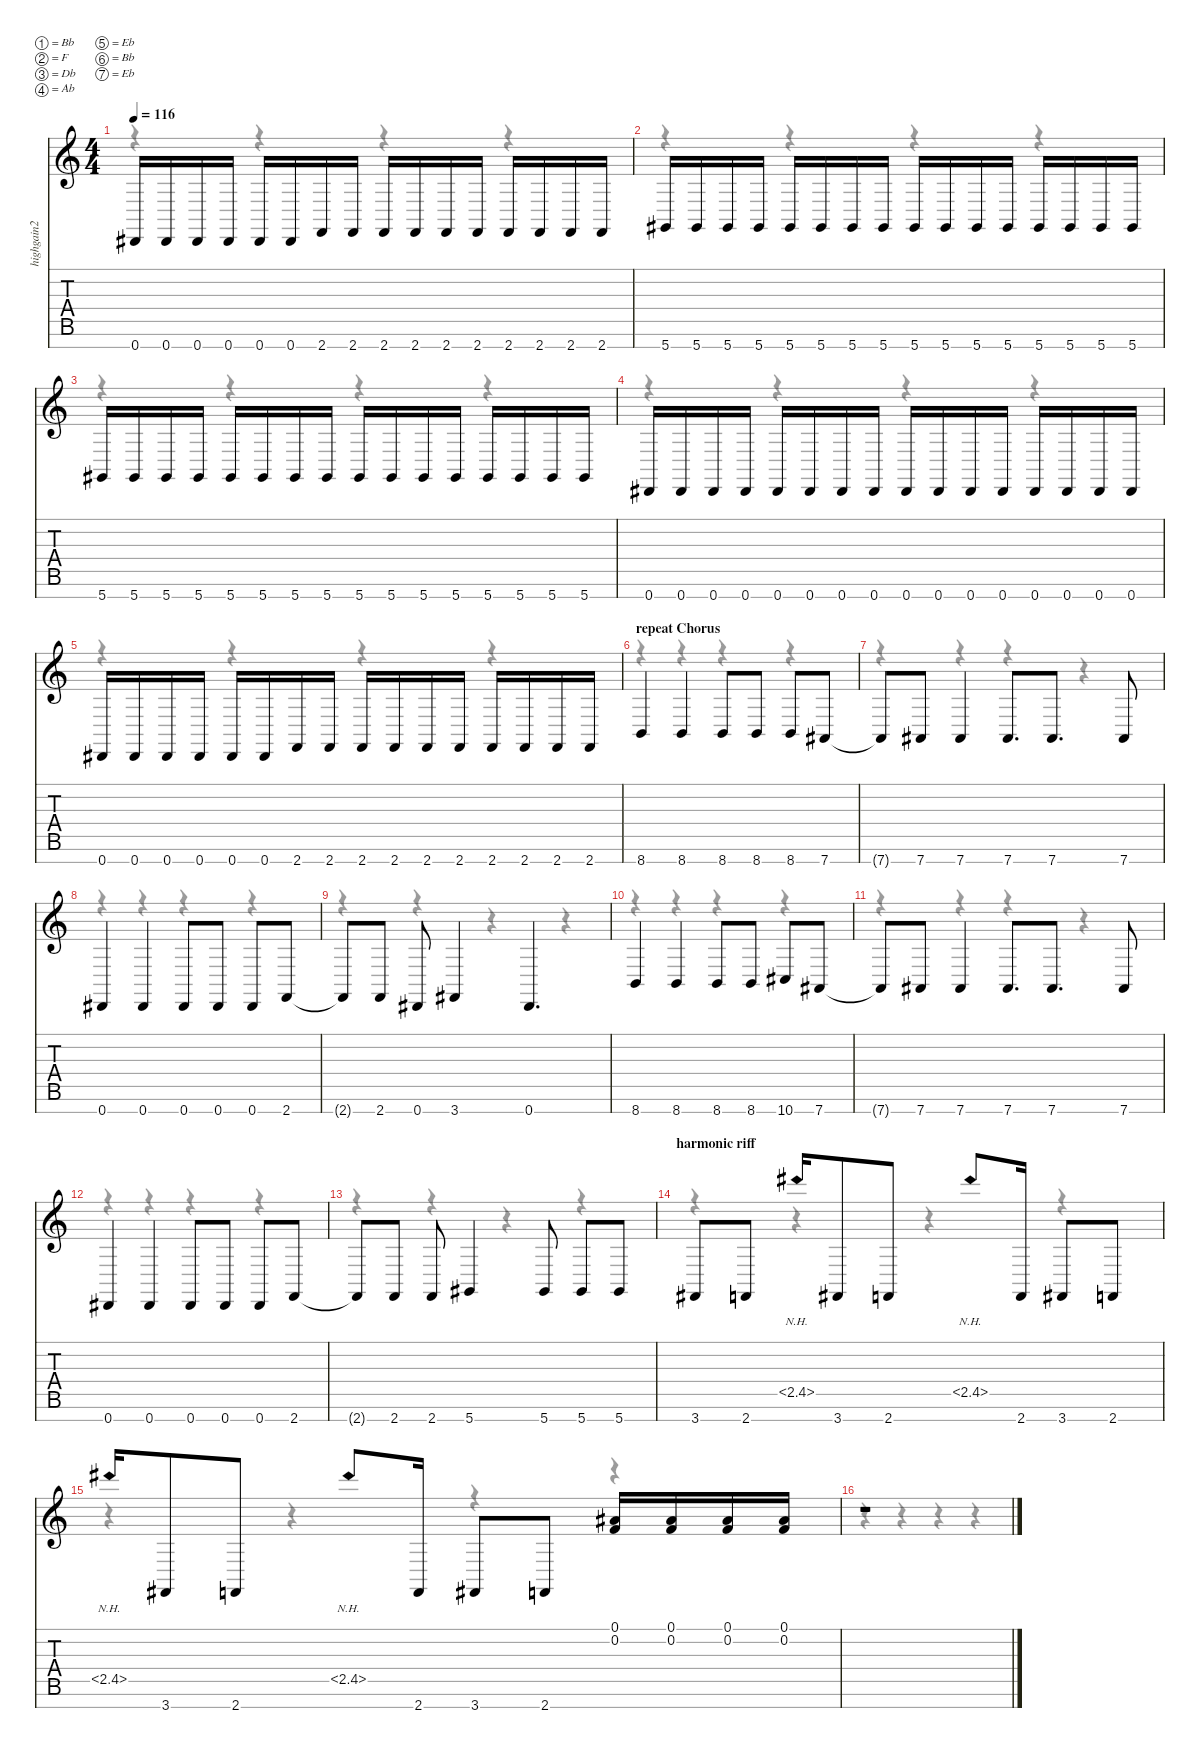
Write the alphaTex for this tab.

\defaultSystemsLayout 4
\hideDynamics
\bracketExtendMode nobrackets
\track ("Rhythm Right" "highgain2") {instrument distortionguitar}
\staff {score tabs}
\tuning (Bb3 F3 Db3 Ab2 Eb2 Bb1 Eb1)
\voice
\ts (4 4)
\tempo 116
\clef g2
\ks c
0.7{acc #}.16{dy f} 0.7{acc #}.16 0.7{acc #}.16 0.7{acc #}.16 0.7{acc #}.16 0.7{acc #}.16 2.7.16 2.7.16 2.7.16 2.7.16 2.7.16 2.7.16 2.7.16 2.7.16 2.7.16 2.7.16 |
5.7{acc #}.16 5.7{acc #}.16 5.7{acc #}.16 5.7{acc #}.16 5.7{acc #}.16 5.7{acc #}.16 5.7{acc #}.16 5.7{acc #}.16 5.7{acc #}.16 5.7{acc #}.16 5.7{acc #}.16 5.7{acc #}.16 5.7{acc #}.16 5.7{acc #}.16 5.7{acc #}.16 5.7{acc #}.16 |
5.7{acc #}.16 5.7{acc #}.16 5.7{acc #}.16 5.7{acc #}.16 5.7{acc #}.16 5.7{acc #}.16 5.7{acc #}.16 5.7{acc #}.16 5.7{acc #}.16 5.7{acc #}.16 5.7{acc #}.16 5.7{acc #}.16 5.7{acc #}.16 5.7{acc #}.16 5.7{acc #}.16 5.7{acc #}.16 |
0.7{acc #}.16 0.7{acc #}.16 0.7{acc #}.16 0.7{acc #}.16 0.7{acc #}.16 0.7{acc #}.16 0.7{acc #}.16 0.7{acc #}.16 0.7{acc #}.16 0.7{acc #}.16 0.7{acc #}.16 0.7{acc #}.16 0.7{acc #}.16 0.7{acc #}.16 0.7{acc #}.16 0.7{acc #}.16 |
0.7{acc #}.16 0.7{acc #}.16 0.7{acc #}.16 0.7{acc #}.16 0.7{acc #}.16 0.7{acc #}.16 2.7.16 2.7.16 2.7.16 2.7.16 2.7.16 2.7.16 2.7.16 2.7.16 2.7.16 2.7.16 |
\section ("" "repeat Chorus")
8.7.4 8.7.4 8.7.8 8.7.8 8.7.8 7.7{acc #}.8 |
7.7{t acc #}.8 7.7{acc #}.8 7.7{acc #}.4 7.7{acc #}.8{d} 7.7{acc #}.8{d} 7.7{acc #}.8 |
0.7{acc #}.4 0.7{acc #}.4 0.7{acc #}.8 0.7{acc #}.8 0.7{acc #}.8 2.7.8 |
2.7{t}.8 2.7.8 0.7{acc #}.8 3.7{acc #}.4 0.7{acc #}.4{d} |
8.7.4 8.7.4 8.7.8 8.7.8 10.7{acc #}.8 7.7{acc #}.8 |
7.7{t acc #}.8 7.7{acc #}.8 7.7{acc #}.4 7.7{acc #}.8{d} 7.7{acc #}.8{d} 7.7{acc #}.8 |
0.7{acc #}.4 0.7{acc #}.4 0.7{acc #}.8 0.7{acc #}.8 0.7{acc #}.8 2.7.8 |
2.7{t}.8 2.7.8 2.7.8 5.7{acc #}.4 5.7{acc #}.8 5.7{acc #}.8 5.7{acc #}.8 |
\section ("" "harmonic riff")
3.7{acc #}.8 2.7.8 2.5{nh}.16 3.7{acc #}.8 2.7.8 2.5{nh}.8 2.7.16 3.7{acc #}.8 2.7.8 |
2.5{nh}.16 3.7{acc #}.8 2.7.8 2.5{nh}.8 2.7.16 3.7{acc #}.8 2.7.8 (0.1{acc #} 0.2).16 (0.1{acc #} 0.2).16 (0.1{acc #} 0.2).16 (0.1{acc #} 0.2).16 |
r.1
\voice
\clef g2
\ottava regular
\simile none
\ks c
r.4{dy mf} r.4 r.4 r.4 |
r.4 r.4 r.4 r.4 |
r.4 r.4 r.4 r.4 |
r.4 r.4 r.4 r.4 |
r.4 r.4 r.4 r.4 |
r.4 r.4 r.4 r.4 |
r.4 r.4 r.4 r.4 |
r.4 r.4 r.4 r.4 |
r.4 r.4 r.4 r.4 |
r.4 r.4 r.4 r.4 |
r.4 r.4 r.4 r.4 |
r.4 r.4 r.4 r.4 |
r.4 r.4 r.4 r.4 |
r.4 r.4 r.4 r.4 |
r.4 r.4 r.4 r.4 |
r.4 r.4 r.4 r.4
